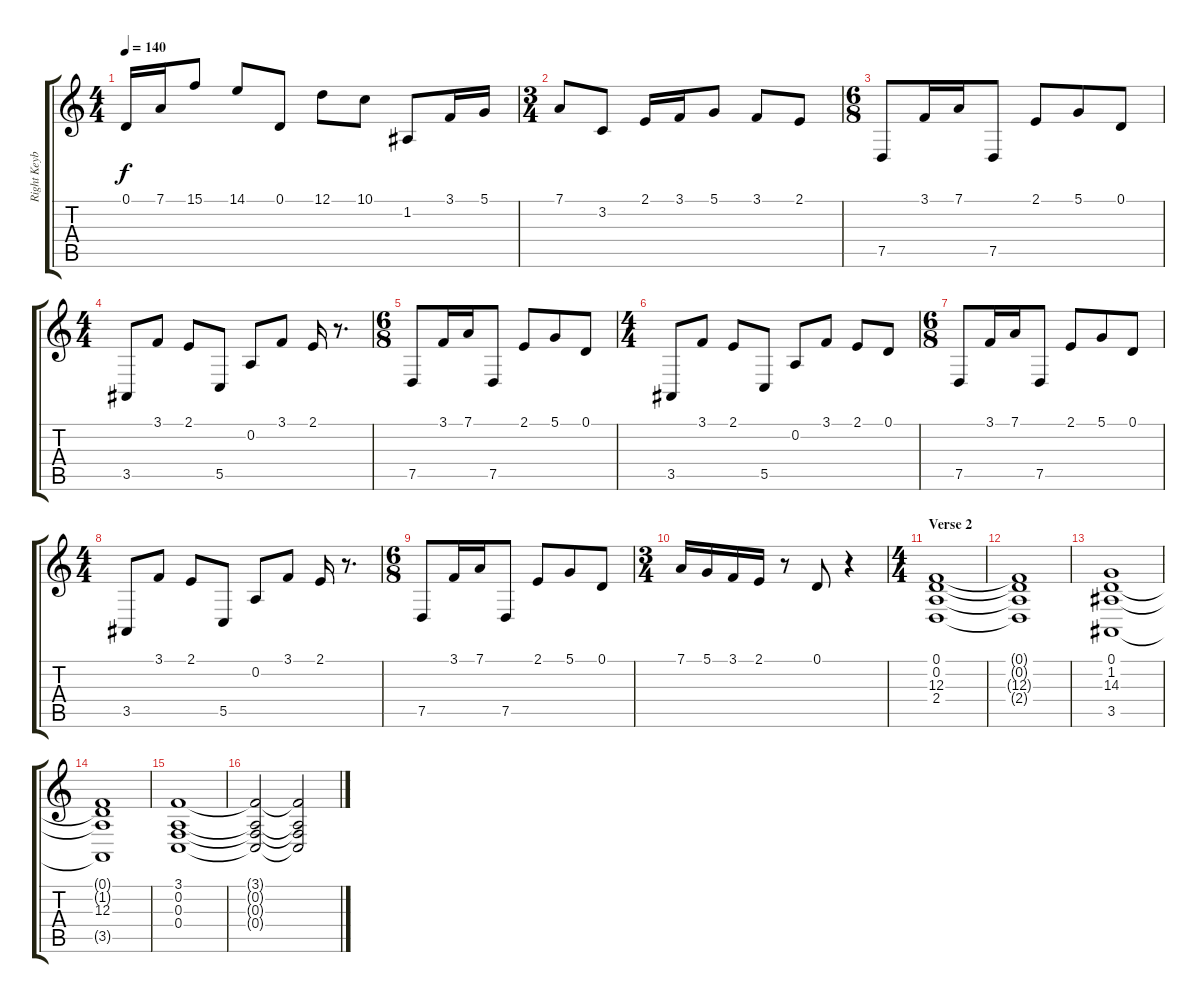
\track ("Right Keybord" "Right Keyb") {instrument stringensemble1}
\staff {score tabs}
\tuning (D4 A3 F3 C3 G2 D2) {hide}
\ts (4 4)
\tempo 140
\clef g2
\ks c
0.1.16{dy f} 7.1.16 15.1.8 14.1.8 0.1.8 12.1.8 10.1.8 1.2.8 3.1.16 5.1.16 |
\ts (3 4)
7.1.8 3.2.8 2.1.16 3.1.16 5.1.8 3.1.8 2.1.8 |
\ts (6 8)
7.5.8{instrument stringensemble1} 3.1.16 7.1.16 7.5.8 2.1.8 5.1.8 0.1.8 |
\ts (4 4)
3.5.8 3.1.8 2.1.8 5.5.8 0.2.8 3.1.8 2.1.16 r.8{d} |
\ts (6 8)
7.5.8 3.1.16 7.1.16 7.5.8 2.1.8 5.1.8 0.1.8 |
\ts (4 4)
3.5.8 3.1.8 2.1.8 5.5.8 0.2.8 3.1.8 2.1.8 0.1.8 |
\ts (6 8)
7.5.8 3.1.16 7.1.16 7.5.8 2.1.8 5.1.8 0.1.8 |
\ts (4 4)
3.5.8 3.1.8 2.1.8 5.5.8 0.2.8 3.1.8 2.1.16 r.8{d} |
\ts (6 8)
7.5.8 3.1.16 7.1.16 7.5.8 2.1.8 5.1.8 0.1.8 |
\ts (3 4)
7.1.16 5.1.16 3.1.16 2.1.16 r.8 0.1.8 r.4 |
\ts (4 4)
\section ("" "Verse 2")
(0.1 0.2 12.3 2.4).1{instrument synthstrings1} |
(0.1{t} 0.2{t} 12.3{t} 2.4{t}).1 |
(0.1 1.2 14.3 3.5).1 |
(0.1{t} 1.2{t} 12.3 3.5{t}).1 |
(3.1 0.2 0.3 0.4).1 |
(3.1{t} 0.2{t} 0.3{t} 0.4{t}).2 (3.1{t} 0.2{t} 0.3{t} 0.4{t}).2
